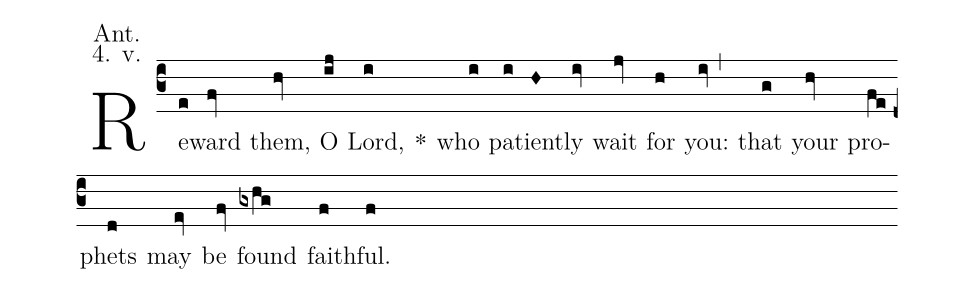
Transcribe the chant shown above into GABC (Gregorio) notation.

annotation: Ant.;
annotation: 4. v.;
%%
(c3) Re(e)ward(fv) them,(hv) O(ij) Lord,(i) <sp>*</sp>() who(i) pa(i)tient(H)ly(iv) wait(jv) for(h) you:(iv,) that(g) your(hv) pro(fe)phets(d) may(ev) be(fv) found(gxhg) faith(f)ful.(f)
